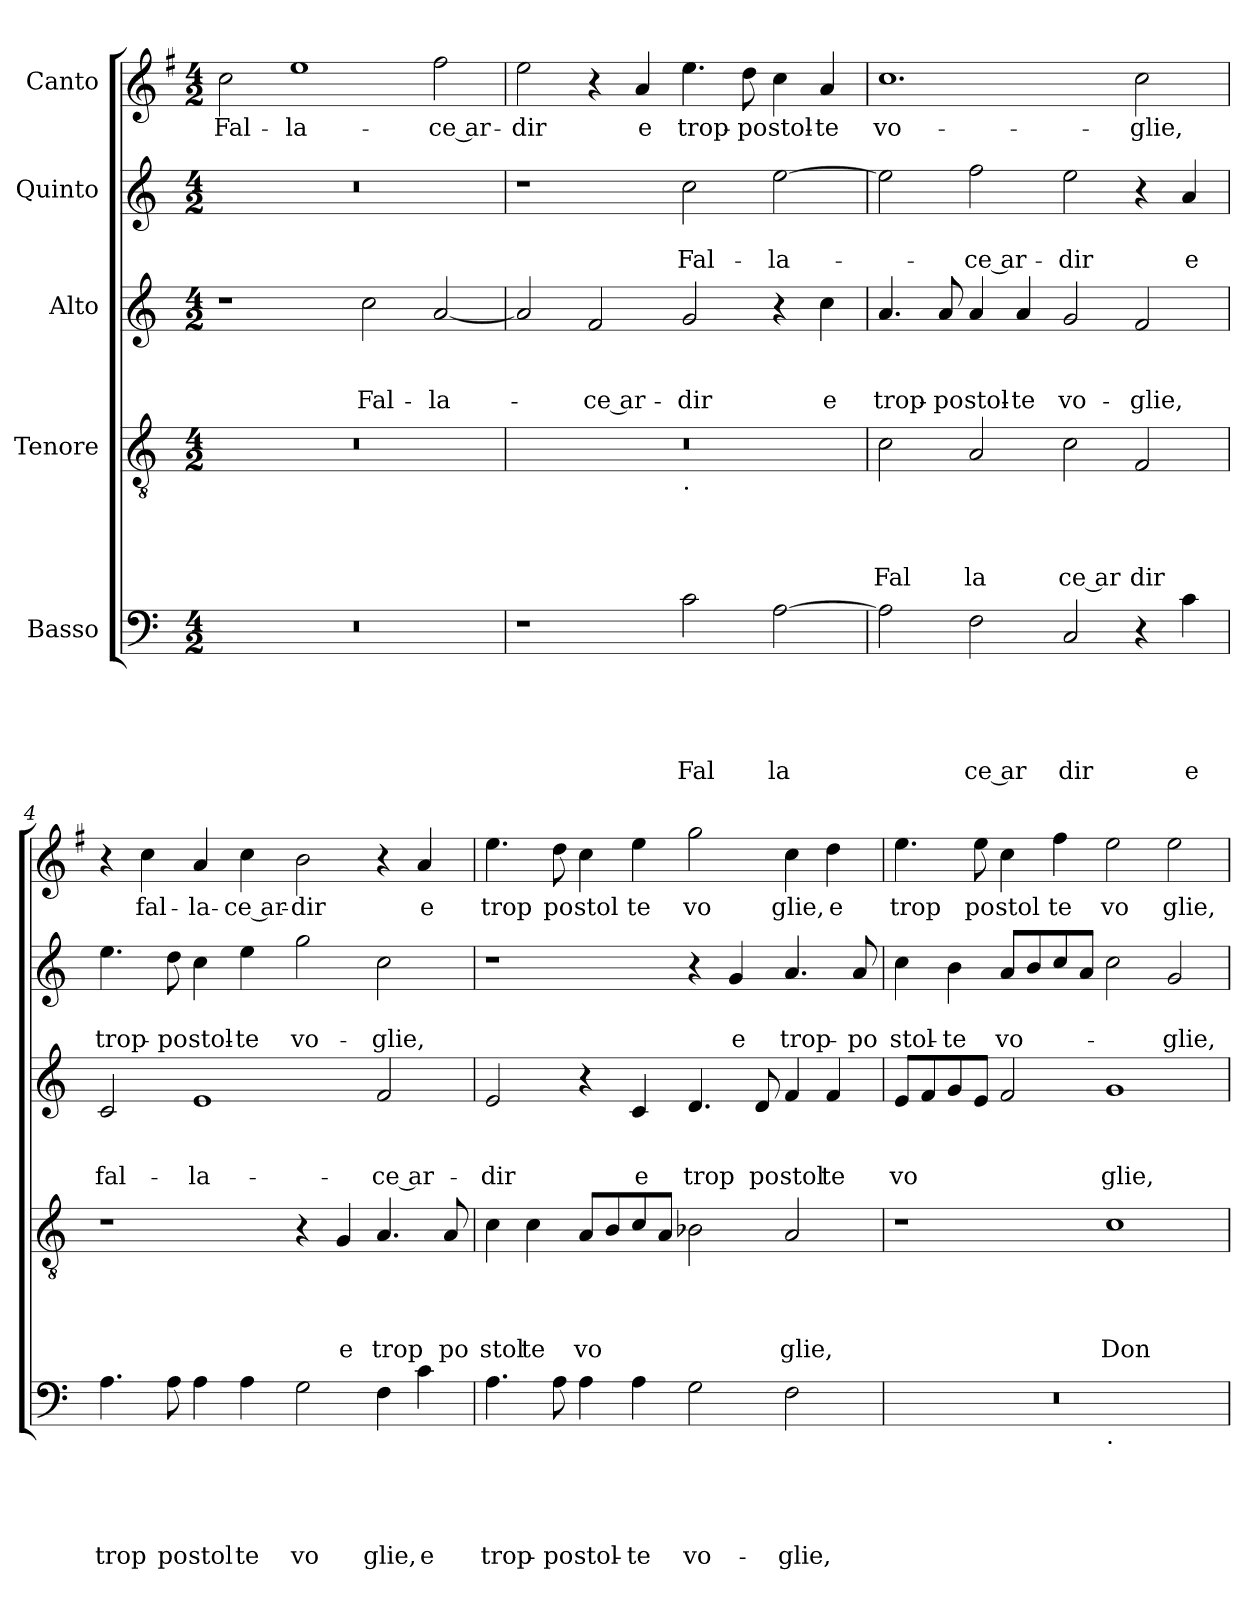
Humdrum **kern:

**kern	**text	**text	**text	**text	**text	**kern	**text	**text	**text	**text	**kern	**text	**text	**text	**kern	**text	**text	**kern	**text
*part5	*part5	*part5	*part5	*part5	*part5	*part4	*part4	*part4	*part4	*part4	*part3	*part3	*part3	*part3	*part2	*part2	*part2	*part1	*part1
*staff5	*staff5	*staff5	*staff5	*staff5	*staff5	*staff4	*staff4	*staff4	*staff4	*staff4	*staff3	*staff3	*staff3	*staff3	*staff2	*staff2	*staff2	*staff1	*staff1
*I"Basso	*	*	*	*	*	*I"Tenore	*	*	*	*	*I"Alto	*	*	*	*I"Quinto	*	*	*I"Canto	*
*clefF4	*	*	*	*	*	*clefGv2	*	*	*	*	*clefG2	*	*	*	*clefG2	*	*	*clefG2	*
*	*	*	*	*	*	*	*	*	*	*	*	*	*	*	*	*	*	*ITrd-3c-5	*
*k[]	*	*	*	*	*	*k[]	*	*	*	*	*k[]	*	*	*	*k[]	*	*	*k[]	*
*C:	*	*	*	*	*	*C:	*	*	*	*	*C:	*	*	*	*C:	*	*	*C:	*
*M4/2	*	*	*	*	*	*M4/2	*	*	*	*	*M4/2	*	*	*	*M4/2	*	*	*M4/2	*
=1	=1	=1	=1	=1	=1	=1	=1	=1	=1	=1	=1	=1	=1	=1	=1	=1	=1	=1	=1
!	!	!	!	!	!	!	!	!	!	!	!	!	!	!	!	!	!	!	!LO:LY:b
0r	.	.	.	.	.	0r	.	.	.	.	1r	.	.	.	0r	.	.	2ff\	Fal-
!	!	!	!	!	!	!	!	!	!	!	!	!	!	!	!	!	!	!	!LO:LY:b
.	.	.	.	.	.	.	.	.	.	.	.	.	.	.	.	.	.	1aa	-la-
!	!	!	!	!	!	!	!	!	!	!	!	!	!	!LO:LY:b	!	!	!	!	!
.	.	.	.	.	.	.	.	.	.	.	2cc\	.	.	Fal-	.	.	.	.	.
!	!	!	!	!	!	!	!	!	!	!	!	!	!	!LO:LY:b	!	!	!	!	!LO:LY:b:rj
.	.	.	.	.	.	.	.	.	.	.	[<2a/	.	.	-la-	.	.	.	2bb\	-ce ar-
=2	=2	=2	=2	=2	=2	=2	=2	=2	=2	=2	=2	=2	=2	=2	=2	=2	=2	=2	=2
!	!	!	!	!	!	!	!	!	!	!	!	!	!	!	!	!	!	!	!LO:LY:b
*	*	*	*	*	*	*^	*	*	*	*	*	*	*	*	*	*	*	*	*
1r	.	.	.	.	.	0r	1ryy	.	.	.	.	2a/]	.	.	.	1r	.	.	2aa\	-dir
!	!	!	!	!	!	!	!	!	!	!	!	!	!	!	!LO:LY:b:rj	!	!	!	!	!
.	.	.	.	.	.	.	.	.	.	.	.	2f/	.	.	-ce ar-	.	.	.	4r	.
!	!	!	!	!	!	!	!	!	!	!	!	!	!	!	!	!	!	!	!	!LO:LY:b
.	.	.	.	.	.	.	.	.	.	.	.	.	.	.	.	.	.	.	4dd/	e
!	!	!	!	!	!	!	!LO:TX:b:t=.	!	!	!	!	!	!	!	!	!	!	!	!	!
!	!	!	!	!	!LO:LY:b	!	!	!	!	!	!	!	!	!	!LO:LY:b	!	!	!LO:LY:b	!	!LO:LY:b
2c\	.	.	.	.	Fal	.	1ryy	.	.	.	.	2g/	.	.	-dir	2cc\	.	Fal-	4.aa\	trop-
!	!	!	!	!	!	!	!	!	!	!	!	!	!	!	!	!	!	!	!	!LO:LY:b
.	.	.	.	.	.	.	.	.	.	.	.	.	.	.	.	.	.	.	8gg\	-po
!	!	!	!	!	!LO:LY:b	!	!	!	!	!	!	!	!	!	!	!	!	!LO:LY:b	!	!LO:LY:b
[>2A\	.	.	.	.	la	.	.	.	.	.	.	4r	.	.	.	[>2ee\	.	-la-	4ff\	stol-
!	!	!	!	!	!	!	!	!	!	!	!	!	!	!	!LO:LY:b	!	!	!	!	!LO:LY:b
.	.	.	.	.	.	.	.	.	.	.	.	4cc\	.	.	e	.	.	.	4dd/	-te
=3	=3	=3	=3	=3	=3	=3	=3	=3	=3	=3	=3	=3	=3	=3	=3	=3	=3	=3	=3	=3
!	!	!	!	!	!	!	!	!	!	!	!LO:LY:b	!	!	!	!LO:LY:b	!	!	!	!	!LO:LY:b
*	*	*	*	*	*	*v	*v	*	*	*	*	*	*	*	*	*	*	*	*	*
2A\]	.	.	.	.	.	2c\	.	.	.	Fal	4.a/	.	.	trop-	2ee\]	.	.	1.ff	vo-
!	!	!	!	!	!	!	!	!	!	!	!	!	!	!LO:LY:b	!	!	!	!	!
.	.	.	.	.	.	.	.	.	.	.	8a/	.	.	-po	.	.	.	.	.
!	!	!	!	!	!LO:LY:b:rj	!	!	!	!	!LO:LY:b	!	!	!	!LO:LY:b	!	!	!LO:LY:b:rj	!	!
2F\	.	.	.	.	ce ar	2A/	.	.	.	la	4a/	.	.	stol-	2ff\	.	-ce ar-	.	.
!	!	!	!	!	!	!	!	!	!	!	!	!	!	!LO:LY:b	!	!	!	!	!
.	.	.	.	.	.	.	.	.	.	.	4a/	.	.	-te	.	.	.	.	.
!	!	!	!	!	!LO:LY:b	!	!	!	!	!LO:LY:b:rj	!	!	!	!LO:LY:b	!	!	!LO:LY:b	!	!
2C/	.	.	.	.	dir	2c\	.	.	.	ce ar	2g/	.	.	vo-	2ee\	.	-dir	.	.
!	!	!	!	!	!	!	!	!	!	!LO:LY:b	!	!	!	!LO:LY:b	!	!	!	!	!LO:LY:b
4r	.	.	.	.	.	2F/	.	.	.	dir	2f/	.	.	-glie,	4r	.	.	2ff\	-glie,
!	!	!	!	!	!LO:LY:b	!	!	!	!	!	!	!	!	!	!	!	!LO:LY:b	!	!
4c\	.	.	.	.	e	.	.	.	.	.	.	.	.	.	4a/	.	e	.	.
=4	=4	=4	=4	=4	=4	=4	=4	=4	=4	=4	=4	=4	=4	=4	=4	=4	=4	=4	=4
!	!	!	!	!	!LO:LY:b	!	!	!	!	!	!	!	!	!LO:LY:b	!	!	!LO:LY:b	!	!
4.A\	.	.	.	.	trop	1r	.	.	.	.	2c/	.	.	fal-	4.ee\	.	trop-	4r	.
!	!	!	!	!	!	!	!	!	!	!	!	!	!	!	!	!	!	!	!LO:LY:b
.	.	.	.	.	.	.	.	.	.	.	.	.	.	.	.	.	.	4ff\	fal-
!	!	!	!	!	!LO:LY:b	!	!	!	!	!	!	!	!	!	!	!	!LO:LY:b	!	!
8A\	.	.	.	.	po	.	.	.	.	.	.	.	.	.	8dd\	.	-po	.	.
!	!	!	!	!	!LO:LY:b	!	!	!	!	!	!	!	!	!LO:LY:b	!	!	!LO:LY:b	!	!LO:LY:b
4A\	.	.	.	.	stol	.	.	.	.	.	1e	.	.	-la-	4cc\	.	stol-	4dd/	-la-
!	!	!	!	!	!LO:LY:b	!	!	!	!	!	!	!	!	!	!	!	!LO:LY:b	!	!LO:LY:b:rj
4A\	.	.	.	.	te	.	.	.	.	.	.	.	.	.	4ee\	.	-te	4ff\	-ce ar-
!	!	!	!	!	!LO:LY:b	!	!	!	!	!	!	!	!	!	!	!	!LO:LY:b	!	!LO:LY:b
2G\	.	.	.	.	vo	4r	.	.	.	.	.	.	.	.	2gg\	.	vo-	2ee\	-dir
!	!	!	!	!	!	!	!	!	!	!LO:LY:b	!	!	!	!	!	!	!	!	!
.	.	.	.	.	.	4G/	.	.	.	e	.	.	.	.	.	.	.	.	.
!	!	!	!	!	!LO:LY:b	!	!	!	!	!LO:LY:b	!	!	!	!LO:LY:b:rj	!	!	!LO:LY:b	!	!
4F\	.	.	.	.	glie,	4.A/	.	.	.	trop	2f/	.	.	-ce ar-	2cc\	.	-glie,	4r	.
!	!	!	!	!	!LO:LY:b	!	!	!	!	!	!	!	!	!	!	!	!	!	!LO:LY:b
4c\	.	.	.	.	e	.	.	.	.	.	.	.	.	.	.	.	.	4dd/	e
!	!	!	!	!	!	!	!	!	!	!LO:LY:b	!	!	!	!	!	!	!	!	!
.	.	.	.	.	.	8A/	.	.	.	po	.	.	.	.	.	.	.	.	.
!!LO:LB:g=z
=5	=5	=5	=5	=5	=5	=5	=5	=5	=5	=5	=5	=5	=5	=5	=5	=5	=5	=5	=5
!	!	!	!	!	!LO:LY:b	!	!	!	!	!LO:LY:b	!	!	!	!LO:LY:b	!	!	!	!	!LO:LY:b
4.A\	.	.	.	.	trop-	4c\	.	.	.	stol	2e/	.	.	-dir	1r	.	.	4.aa\	trop
!	!	!	!	!	!	!	!	!	!	!LO:LY:b	!	!	!	!	!	!	!	!	!
.	.	.	.	.	.	4c\	.	.	.	te	.	.	.	.	.	.	.	.	.
!	!	!	!	!	!LO:LY:b	!	!	!	!	!	!	!	!	!	!	!	!	!	!LO:LY:b
8A\	.	.	.	.	-po	.	.	.	.	.	.	.	.	.	.	.	.	8gg\	po
!	!	!	!	!	!LO:LY:b	!	!	!	!	!LO:LY:b	!	!	!	!	!	!	!	!	!LO:LY:b
4A\	.	.	.	.	stol-	8A/L	.	.	.	vo	4r	.	.	.	.	.	.	4ff\	stol
.	.	.	.	.	.	8B/	.	.	.	.	.	.	.	.	.	.	.	.	.
!	!	!	!	!	!LO:LY:b	!	!	!	!	!	!	!	!	!LO:LY:b	!	!	!	!	!LO:LY:b
4A\	.	.	.	.	-te	8c/	.	.	.	.	4c/	.	.	e	.	.	.	4aa\	te
.	.	.	.	.	.	8A/J	.	.	.	.	.	.	.	.	.	.	.	.	.
!	!	!	!	!	!LO:LY:b	!	!	!	!	!	!	!	!	!LO:LY:b	!	!	!	!	!LO:LY:b
2G\	.	.	.	.	vo-	2B-X\	.	.	.	.	4.d/	.	.	trop	4r	.	.	2ccc\	vo
!	!	!	!	!	!	!	!	!	!	!	!	!	!	!	!	!	!LO:LY:b	!	!
.	.	.	.	.	.	.	.	.	.	.	.	.	.	.	4g/	.	e	.	.
!	!	!	!	!	!	!	!	!	!	!	!	!	!	!LO:LY:b	!	!	!	!	!
.	.	.	.	.	.	.	.	.	.	.	8d/	.	.	po	.	.	.	.	.
!	!	!	!	!	!LO:LY:b	!	!	!	!	!LO:LY:b	!	!	!	!LO:LY:b	!	!	!LO:LY:b	!	!LO:LY:b
2F\	.	.	.	.	-glie,	2A/	.	.	.	glie,	4f/	.	.	stol	4.a/	.	trop-	4ff\	glie,
!	!	!	!	!	!	!	!	!	!	!	!	!	!	!LO:LY:b	!	!	!	!	!LO:LY:b
.	.	.	.	.	.	.	.	.	.	.	4f/	.	.	te	.	.	.	4gg\	e
!	!	!	!	!	!	!	!	!	!	!	!	!	!	!	!	!	!LO:LY:b	!	!
.	.	.	.	.	.	.	.	.	.	.	.	.	.	.	8a/	.	-po	.	.
=6	=6	=6	=6	=6	=6	=6	=6	=6	=6	=6	=6	=6	=6	=6	=6	=6	=6	=6	=6
!	!	!	!	!	!	!	!	!	!	!	!	!	!	!LO:LY:b	!	!	!LO:LY:b	!	!LO:LY:b
*^	*	*	*	*	*	*	*	*	*	*	*	*	*	*	*	*	*	*	*
0r	1ryy	.	.	.	.	.	1r	.	.	.	.	8e/L	.	.	vo	4cc\	.	stol-	4.aa\	trop
.	.	.	.	.	.	.	.	.	.	.	.	8f/	.	.	.	.	.	.	.	.
!	!	!	!	!	!	!	!	!	!	!	!	!	!	!	!	!	!	!LO:LY:b	!	!
.	.	.	.	.	.	.	.	.	.	.	.	8g/	.	.	.	4b\	.	-te	.	.
!	!	!	!	!	!	!	!	!	!	!	!	!	!	!	!	!	!	!	!	!LO:LY:b
.	.	.	.	.	.	.	.	.	.	.	.	8e/J	.	.	.	.	.	.	8aa\	po
!	!	!	!	!	!	!	!	!	!	!	!	!	!	!	!	!	!	!LO:LY:b	!	!LO:LY:b
.	.	.	.	.	.	.	.	.	.	.	.	2f/	.	.	.	8a/L	.	vo-	4ff\	stol
.	.	.	.	.	.	.	.	.	.	.	.	.	.	.	.	8b/	.	.	.	.
!	!	!	!	!	!	!	!	!	!	!	!	!	!	!	!	!	!	!	!	!LO:LY:b
.	.	.	.	.	.	.	.	.	.	.	.	.	.	.	.	8cc/	.	.	4bb\	te
.	.	.	.	.	.	.	.	.	.	.	.	.	.	.	.	8a/J	.	.	.	.
!	!LO:TX:b:t=.	!	!	!	!	!	!	!	!	!	!	!	!	!	!	!	!	!	!	!
!	!	!	!	!	!	!	!	!	!	!	!LO:LY:b	!	!	!	!LO:LY:b	!	!	!	!	!LO:LY:b
.	1ryy	.	.	.	.	.	1c	.	.	.	Don	1g	.	.	glie,	2cc\	.	.	2aa\	vo
!	!	!	!	!	!	!	!	!	!	!	!	!	!	!	!	!	!	!LO:LY:b	!	!LO:LY:b
.	.	.	.	.	.	.	.	.	.	.	.	.	.	.	.	2g/	.	-glie,	2aa\	glie,
*v	*v	*	*	*	*	*	*	*	*	*	*	*	*	*	*	*	*	*	*	*
=	=	=	=	=	=	=	=	=	=	=	=	=	=	=	=	=	=	=	=
*-	*-	*-	*-	*-	*-	*-	*-	*-	*-	*-	*-	*-	*-	*-	*-	*-	*-	*-	*-
